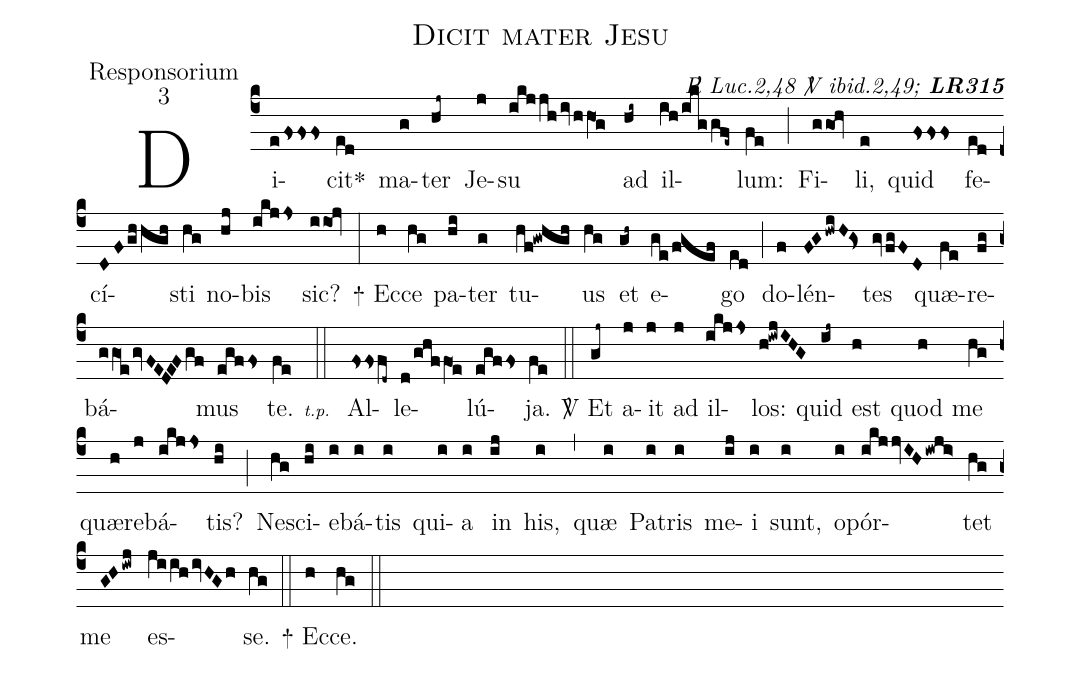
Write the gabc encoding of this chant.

name:Dicit mater Jesu;
office-part:Responsorium;
mode:3;
commentary:{\itshape\mdseries \Rbar\  Luc.2,48 \Vbar\   ibid.2,49;\/}  {\bfseries LR315};
%%
(c4) Di(eFsss)cit<sp>*</sp>(ed) ma(g)ter(hj~) Je(j)su(ikjjhivhhO1g) ad(hi~) il(ih/ikggfe~)lum:(fe) (;)
Fi(ggo1!hv)li,(e) quid(Fsss) fe(ed)cí(DFgh/hgh)sti(hg) no(hj)bis(ikjJs) sic?(iio1!jv) (:)
<sp>+</sp> Ec(h)ce(hg) pa(hi)ter(g) tu(hf!gwhgh)us(hg) et(gh~) e(ge/fgef)go(ed) (;)
do(f)lén(FGhwiH!Gs<)tes(gvfgFD) quæ(fe)re(fg)bá(ggO1egvFEDEFgf)mus(egfFs) te.(fe) (::)
<v>{\scriptsize\itshape t.p.\ }</v> Al(Fssfd~)le(d/ghffO1e)lú(egfFs)ja.(fe) (::)
<sp>V/</sp> Et(gj~) a(j)it(j) ad(j) il(ikjJs)los:(h!iwjIHG) quid(ij~) est(h) quod(h) me(hg) quæ(h)re(j)bá(ikjJs)tis?(hi) (;)
Ne(hg)sci(hi)e(i)bá(i)tis(i) qui(i)a(i) in(ij) his,(i) (,)
quæ(i) Pa(i)tris(i) me(ij)i(i) sunt,(i) o(i)pór(ikjjvIHiwji>)tet(hg) me(GHiwj) es(jiihivHGh)se.(hg) (::)
<sp>+</sp> Ec(h)ce.(hg) (::)
